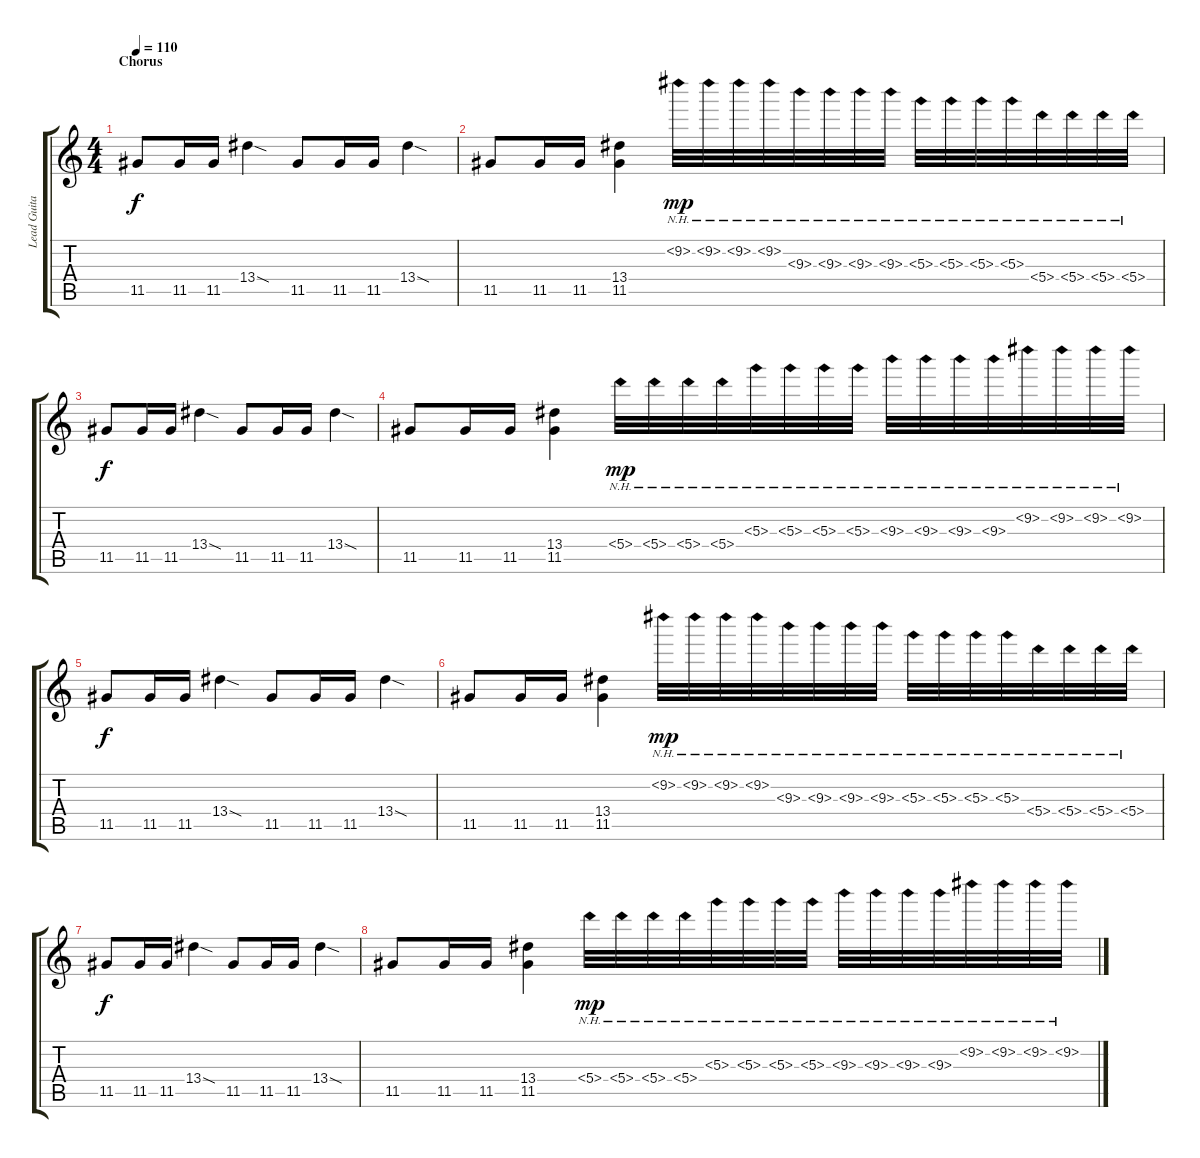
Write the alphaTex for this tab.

\track ("Lead Guitar" "Lead Guita") {instrument distortionguitar}
\staff {score tabs}
\tuning (E4 B3 G3 D3 A2 E2) {hide}
\ts (4 4)
\section ("" "Chorus")
\tempo 110
\clef g2
\ks c
11.5.8{dy f} 11.5.16 11.5.16 13.4{sod}.4 11.5.8 11.5.16 11.5.16 13.4{sod}.4 |
11.5.8 11.5.16 11.5.16 (13.4 11.5).4 9.2{nh}.32{dy mp} 9.2{nh}.32 9.2{nh}.32 9.2{nh}.32 9.3{nh}.32 9.3{nh}.32 9.3{nh}.32 9.3{nh}.32 5.3{nh}.32 5.3{nh}.32 5.3{nh}.32 5.3{nh}.32 5.4{nh}.32 5.4{nh}.32 5.4{nh}.32 5.4{nh}.32 |
11.5.8{dy f} 11.5.16 11.5.16 13.4{sod}.4 11.5.8 11.5.16 11.5.16 13.4{sod}.4 |
11.5.8 11.5.16 11.5.16 (13.4 11.5).4 5.4{nh}.32{dy mp} 5.4{nh}.32 5.4{nh}.32 5.4{nh}.32 5.3{nh}.32 5.3{nh}.32 5.3{nh}.32 5.3{nh}.32 9.3{nh}.32 9.3{nh}.32 9.3{nh}.32 9.3{nh}.32 9.2{nh}.32 9.2{nh}.32 9.2{nh}.32 9.2{nh}.32 |
11.5.8{dy f} 11.5.16 11.5.16 13.4{sod}.4 11.5.8 11.5.16 11.5.16 13.4{sod}.4 |
11.5.8 11.5.16 11.5.16 (13.4 11.5).4 9.2{nh}.32{dy mp} 9.2{nh}.32 9.2{nh}.32 9.2{nh}.32 9.3{nh}.32 9.3{nh}.32 9.3{nh}.32 9.3{nh}.32 5.3{nh}.32 5.3{nh}.32 5.3{nh}.32 5.3{nh}.32 5.4{nh}.32 5.4{nh}.32 5.4{nh}.32 5.4{nh}.32 |
11.5.8{dy f} 11.5.16 11.5.16 13.4{sod}.4 11.5.8 11.5.16 11.5.16 13.4{sod}.4 |
11.5.8 11.5.16 11.5.16 (13.4 11.5).4 5.4{nh}.32{dy mp} 5.4{nh}.32 5.4{nh}.32 5.4{nh}.32 5.3{nh}.32 5.3{nh}.32 5.3{nh}.32 5.3{nh}.32 9.3{nh}.32 9.3{nh}.32 9.3{nh}.32 9.3{nh}.32 9.2{nh}.32 9.2{nh}.32 9.2{nh}.32 9.2{nh}.32
